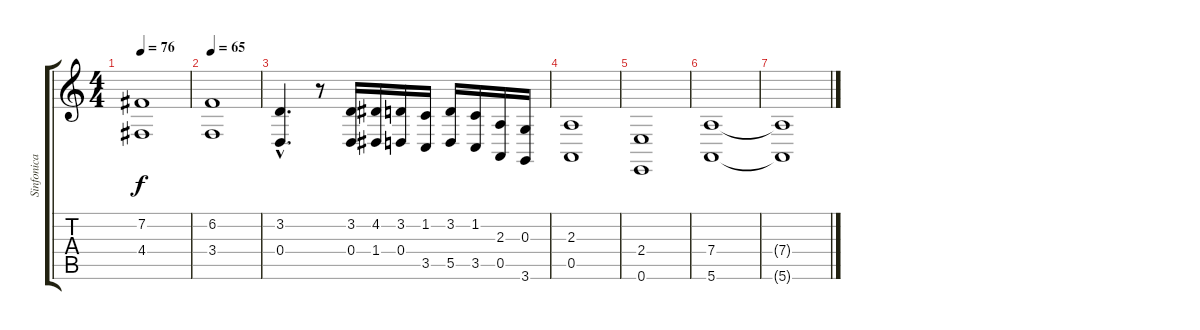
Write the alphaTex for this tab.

\track ("Sinfonica" "Sinfonica") {instrument stringensemble1}
\staff {score tabs}
\tuning (E4 B3 G3 D3 A2 E2) {hide}
\ts (4 4)
\tempo 76
\clef g2
\ks c
(7.2 4.4).1{dy f} |
\tempo 65
(6.2 3.4).1 |
(3.2{hac} 0.4{hac}).4{d} r.8 (3.2 0.4).16 (4.2 1.4).16 (3.2 0.4).16 (1.2 3.5).16 (3.2 5.5).16 (1.2 3.5).16 (2.3 0.5).16 (0.3 3.6).16 |
(2.3 0.5).1 |
(2.4 0.6).1 |
(7.4 5.6).1 |
(7.4{t} 5.6{t}).1
